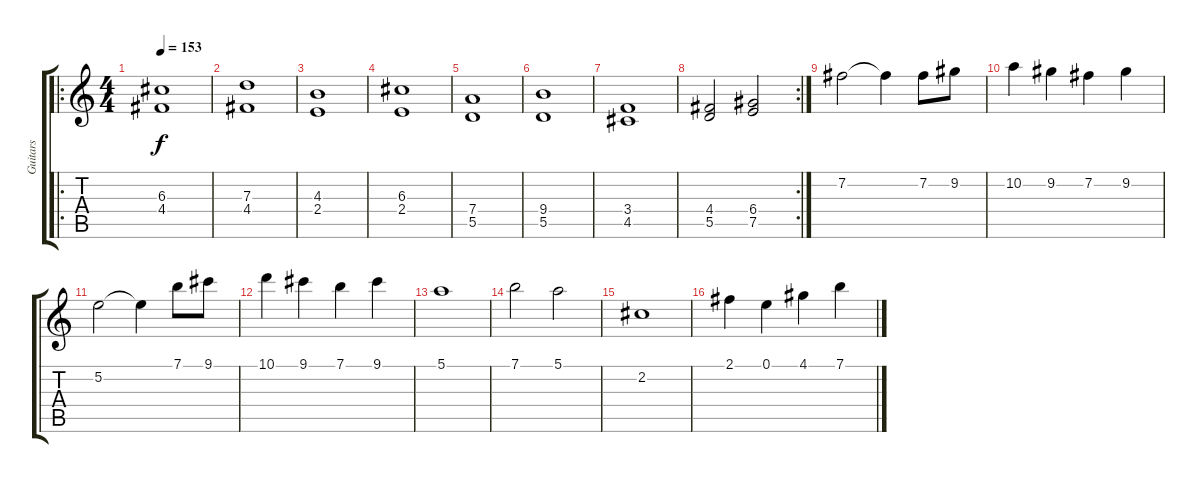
\track ("Guitars" "Guitars") {instrument distortionguitar}
\staff {score tabs}
\tuning (E4 B3 G3 D3 A2 E2) {hide}
\ro
\ts (4 4)
\tempo 153
\clef g2
\ks c
(6.3 4.4).1{dy f volume 15} |
(7.3 4.4).1 |
(4.3 2.4).1 |
(6.3 2.4).1 |
(7.4 5.5).1 |
(9.4 5.5).1 |
(3.4 4.5).1 |
\rc 2
(4.4 5.5).2 (6.4 7.5).2 |
7.2.2{volume 16 balance 16} 7.2{t}.4 7.2.8 9.2.8 |
10.2.4 9.2.4 7.2.4 9.2.4 |
5.2.2 5.2{t}.4 7.1.8 9.1.8 |
10.1.4 9.1.4 7.1.4 9.1.4 |
5.1.1 |
7.1.2 5.1.2 |
2.2.1 |
2.1.4 0.1.4 4.1.4 7.1.4
